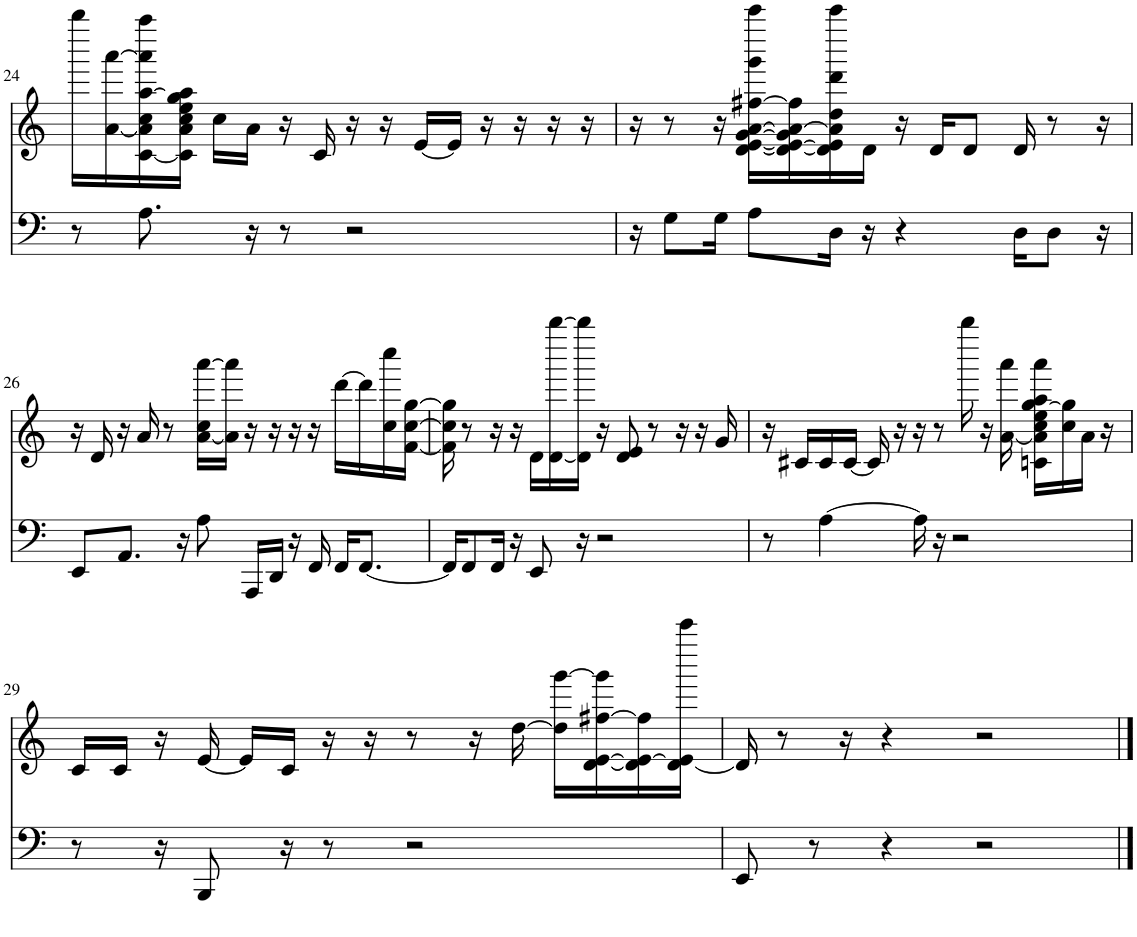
**kern	**kern
*part1	*part1
*staff2	*staff1
*I"Piano	*
*I'Pno	*
!!LO:PB:g=z
*clefF4	*clefG2
*k[]	*k[]
*M4/4	*M4/4
=24	=24
8r	16bbbb\LL
.	[16a\ [16aaa\
8.A\	[16c\ 16a\] 16cc\ [16aa\ 16aaa\] 16aaaa\
.	16c\] 16a\ 16cc\ 16ee\ 16gg\ 16aa\]JJ
.	16cc\LL
16r	16a\JJ
8r	16r
.	16c/
2r	16r
.	16r
.	[16e/LL
.	16e/JJ]
.	16r
.	16r
.	16r
.	16r
=25	=25
16r	16r
8G\L	8r
16G\Jk	16r
8A\L	[16d\ [16e\ [16g\ [16a\ [16ff#X\ 16ggg\ 16ccccc\LL
.	16d\_ 16e\_ 16g\] 16a\_ 16ff#\]
16D\Jk	16d\] 16e\] 16a\] 16dd\ 16ddd\ 16ccccc\
16r	16d\JJ
4r	16r
.	16d/KL
.	8d/J
16D\KL	16d/
8D\J	8r
16r	16r
!!LO:LB:g=z
=26	=26
8EE/L	16r
.	16d/
8.AA/J	16r
.	16a/
.	8r
16r	.
8A\	[16a\ 16cc\ [16aaa\LL
.	16a\] 16aaa\]JJ
16AAA/LL	16r
16DD/JJ	16r
16r	16r
16FF/	16r
16FF/KL	[16ddd\LL
[8.FF/J	16ddd\]
.	16cc\ 16cccc\
.	[16f\ [16cc\ [16gg\JJ
=27	=27
16FF/KL]	16f\] 16cc\] 16gg\]
8FF/	8r
16FF/Jk	16r
16r	16r
8EE/	16d\LL
.	[16d\ [16bbbb\
16r	16d\] 16bbbb\]JJ
2r	16r
.	8d/ 8e/
.	8r
.	16r
.	16r
.	16g/
=28	=28
8r	16r
.	16c#X/LL
[4A\	16c#/
.	[16c#/JJ
.	16c#/]
.	16r
16A\]	16r
16r	8r
2r	.
.	16bbbb\
.	16r
.	[16a\ 16aaa\
.	16cn\ 16a\] 16cc\ 16ee\ [16gg\ 16aa\ 16aaa\LL
.	16cc\ 16gg\]
.	16a\JJ
.	16r
!!LO:LB:g=z
=29	=29
8r	16c/LL
.	16c/JJ
16r	16r
8BBB/	[16e/
.	16e/LL]
16r	16c/JJ
8r	16r
.	16r
2r	8r
.	16r
.	[16dd\
.	16dd\] [16ggg\LL
.	[16d\ [16e\ [16ff#X\ 16ggg\]
.	16d\] 16e\_ 16ff#\]
.	[16d\ 16e\] 16ccccc\JJ
=30	=30
8EE/	16d/]
.	8r
8r	.
.	16r
4r	4r
2r	2r
==	==
*-	*-
